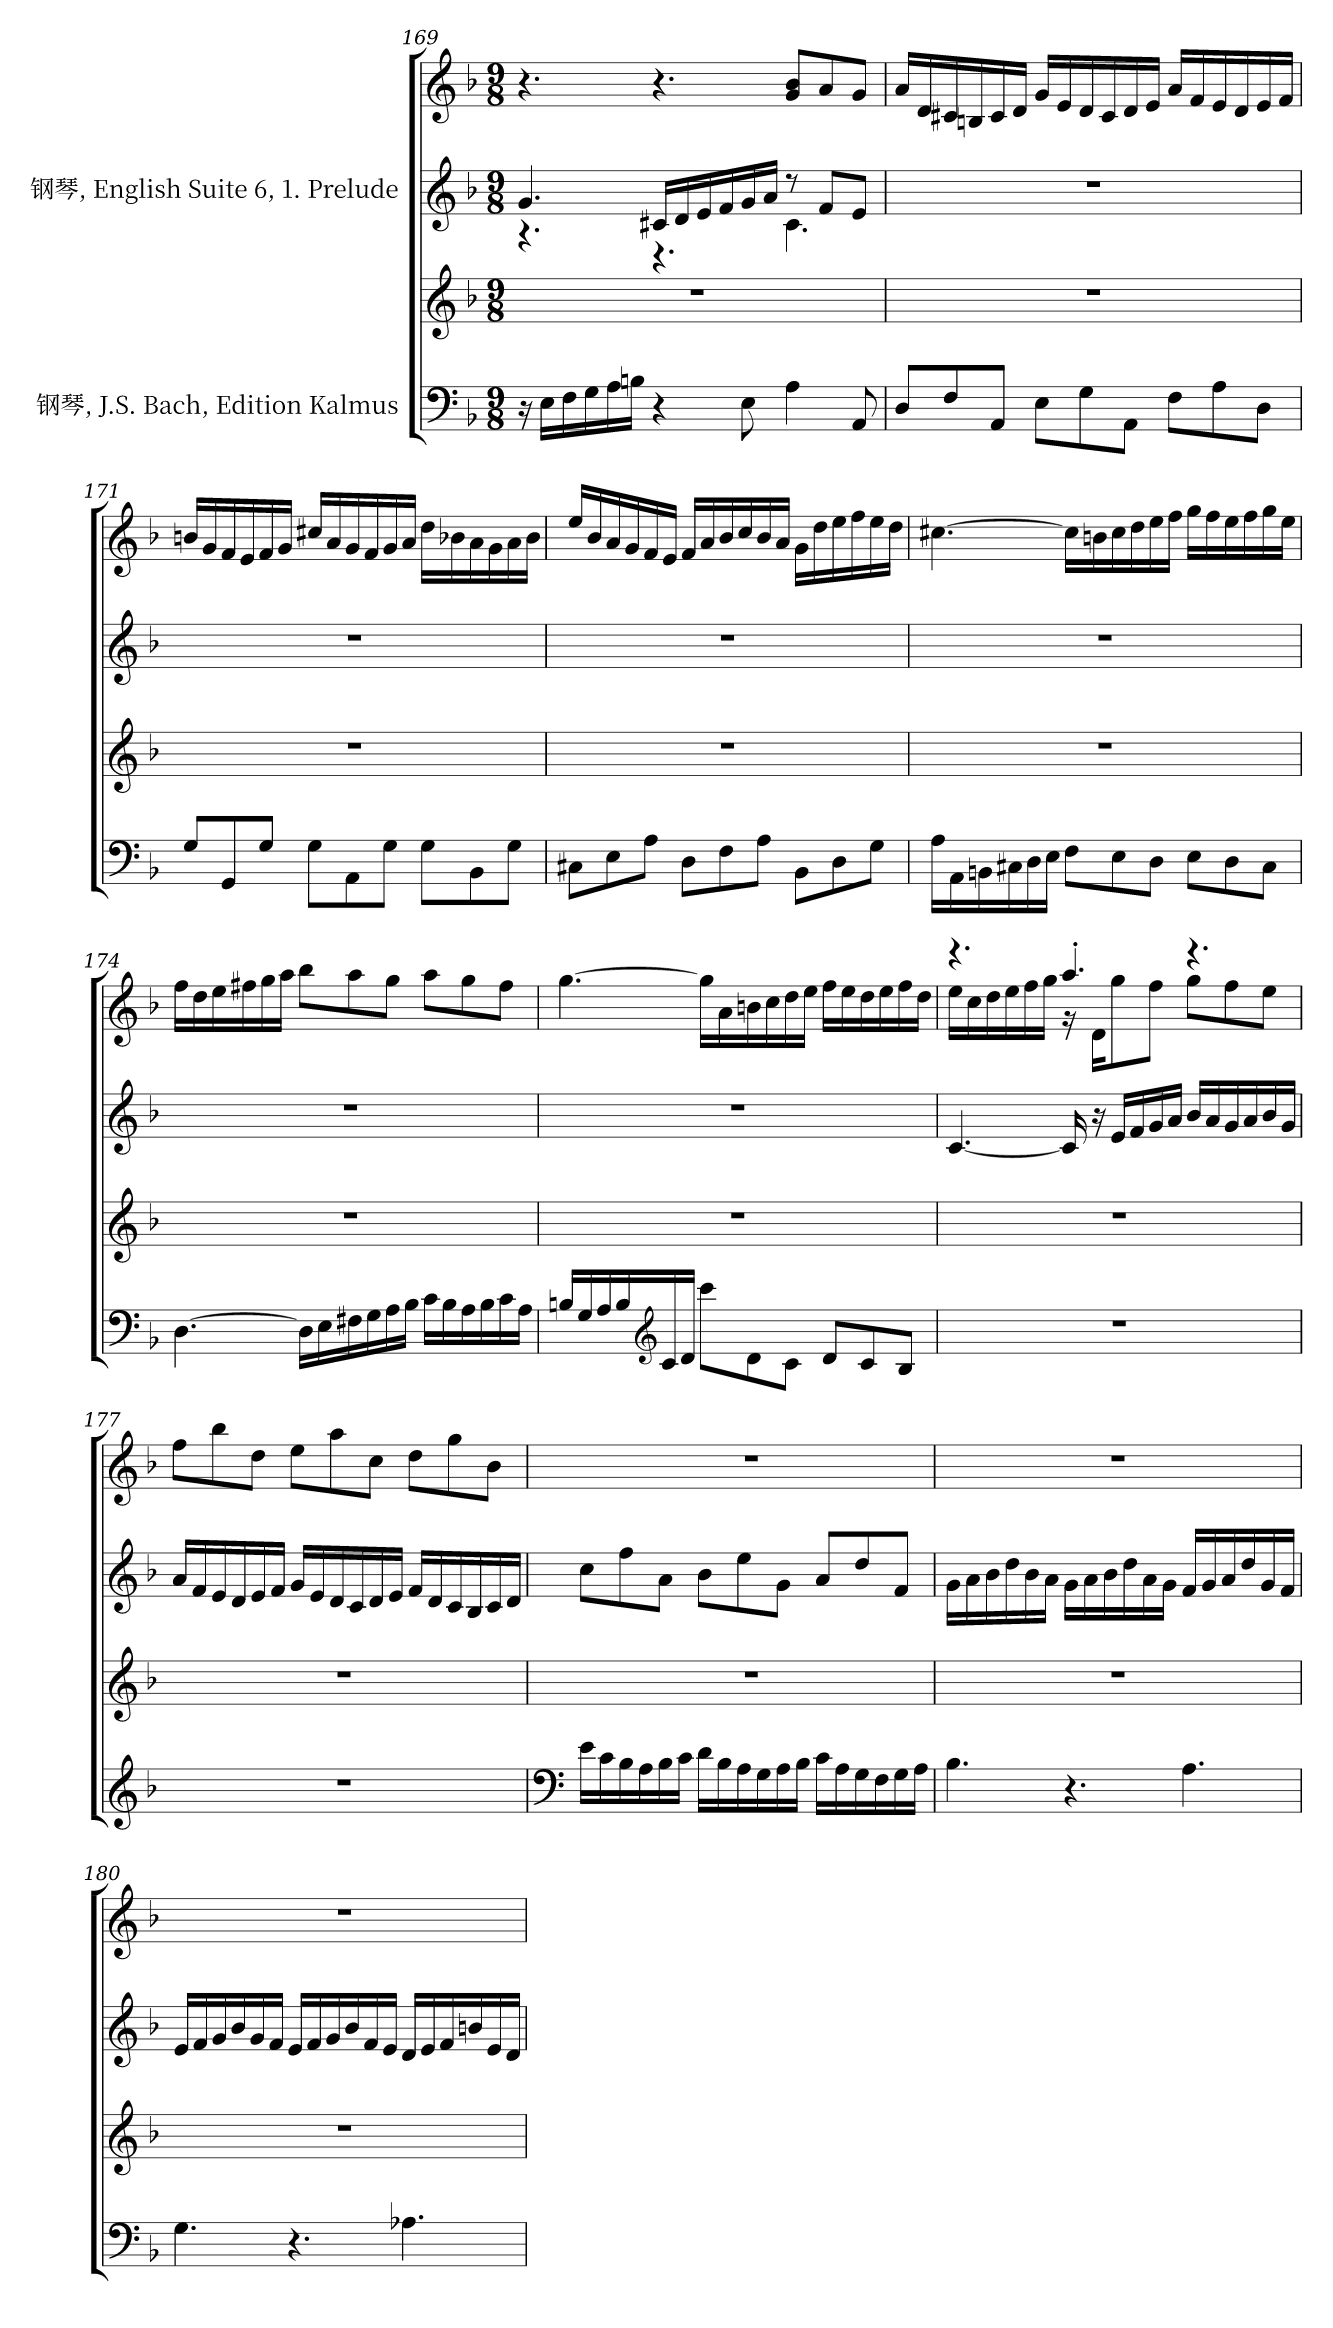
**kern	**kern	**kern	**kern
*part2	*part2	*part1	*part1
*staff4	*staff3	*staff2	*staff1
*I"钢琴, J.S. Bach, Edition Kalmus	*	*I"钢琴, English Suite 6, 1. Prelude	*
*clefF4	*clefG2	*clefG2	*clefG2
*k[b-]	*k[b-]	*k[b-]	*k[b-]
*M9/8	*M9/8	*M9/8	*M9/8
=169	=169	=169	=169
*	*	*^	*
16r	8%9r	4.g/	4.r	4.r
16E\LL	.	.	.	.
16F\	.	.	.	.
16G\	.	.	.	.
16A\	.	.	.	.
16Bn\JJ	.	.	.	.
4r	.	16c#X/LL	4.r	4.r
.	.	16d/	.	.
.	.	16e/	.	.
.	.	16f/	.	.
8E\	.	16g/	.	.
.	.	16a/JJ	.	.
4A\	.	8r	4.c#\	8g/ 8b-/L
.	.	8f/L	.	8a/
8AA/	.	8e/J	.	8g/J
*	*	*v	*v	*
!!LO:LB:g=z
=170	=170	=170	=170
8D/L	8%9r	8%9r	16a/LL
.	.	.	16d/
8F/	.	.	16c#X/
.	.	.	16Bn/
8AA/J	.	.	16c#/
.	.	.	16d/JJ
8E\L	.	.	16g/LL
.	.	.	16e/
8G\	.	.	16d/
.	.	.	16c#/
8AA\J	.	.	16d/
.	.	.	16e/JJ
8F\L	.	.	16a/LL
.	.	.	16f/
8A\	.	.	16e/
.	.	.	16d/
8D\J	.	.	16e/
.	.	.	16f/JJ
=171	=171	=171	=171
8G/L	8%9r	8%9r	16bn/LL
.	.	.	16g/
8GG/	.	.	16f/
.	.	.	16e/
8G/J	.	.	16f/
.	.	.	16g/JJ
8G\L	.	.	16cc#X/LL
.	.	.	16a/
8AA\	.	.	16g/
.	.	.	16f/
8G\J	.	.	16g/
.	.	.	16a/JJ
8G\L	.	.	16dd\LL
.	.	.	16b-X\
8BB-\	.	.	16a\
.	.	.	16g\
8G\J	.	.	16a\
.	.	.	16b-\JJ
!!LO:LB:g=z
=172	=172	=172	=172
8C#X\L	8%9r	8%9r	16ee/LL
.	.	.	16b-/
8E\	.	.	16a/
.	.	.	16g/
8A\J	.	.	16f/
.	.	.	16e/JJ
8D\L	.	.	16f/LL
.	.	.	16a/
8F\	.	.	16b-/
.	.	.	16cc/
8A\J	.	.	16b-/
.	.	.	16a/JJ
8BB-\L	.	.	16g\LL
.	.	.	16dd\
8D\	.	.	16ee\
.	.	.	16ff\
8G\J	.	.	16ee\
.	.	.	16dd\JJ
=173	=173	=173	=173
16A\LL	8%9r	8%9r	[4.cc#X\
16AA\	.	.	.
16BBn\	.	.	.
16C#X\	.	.	.
16D\	.	.	.
16E\JJ	.	.	.
8F\L	.	.	16cc#\LL]
.	.	.	16bn\
8E\	.	.	16cc#\
.	.	.	16dd\
8D\J	.	.	16ee\
.	.	.	16ff\JJ
8E\L	.	.	16gg\LL
.	.	.	16ff\
8D\	.	.	16ee\
.	.	.	16ff\
8C#\J	.	.	16gg\
.	.	.	16ee\JJ
!!LO:PB:g=z
=174	=174	=174	=174
[4.D\	8%9r	8%9r	16ff\LL
.	.	.	16dd\
.	.	.	16ee\
.	.	.	16ff#X\
.	.	.	16gg\
.	.	.	16aa\JJ
16D\LL]	.	.	8bb-\L
16E\	.	.	.
16F#X\	.	.	8aa\
16G\	.	.	.
16A\	.	.	8gg\J
16B-\JJ	.	.	.
16c\LL	.	.	8aa\L
16B-\	.	.	.
16A\	.	.	8gg\
16B-\	.	.	.
16c\	.	.	8ff#\J
16A\JJ	.	.	.
=175	=175	=175	=175
16Bn/LL	8%9r	8%9r	[4.gg\
16G/	.	.	.
16A/	.	.	.
16B/	.	.	.
*clefG2	*	*	*
16c/	.	.	.
16d/JJ	.	.	.
8ccc\L	.	.	16gg\LL]
.	.	.	16a\
8d\	.	.	16bn\
.	.	.	16cc\
8c\J	.	.	16dd\
.	.	.	16ee\JJ
8d/L	.	.	16ff\LL
.	.	.	16ee\
8c/	.	.	16dd\
.	.	.	16ee\
8B/J	.	.	16ff\
.	.	.	16dd\JJ
!!LO:LB:g=z
=176	=176	=176	=176
*	*	*	*^
8%9r	8%9r	[4.c/	4.r	16ee\LL
.	.	.	.	16cc\
.	.	.	.	16dd\
.	.	.	.	16ee\
.	.	.	.	16ff\
.	.	.	.	16gg\JJ
.	.	16c/]	4.aa'/	16r
.	.	16r	.	16d\KL
.	.	16e/LL	.	8gg\
.	.	16f/	.	.
.	.	16g/	.	8ff\J
.	.	16a/JJ	.	.
.	.	16b-/LL	4.r	8gg\L
.	.	16a/	.	.
.	.	16g/	.	8ff\
.	.	16a/	.	.
.	.	16b-/	.	8ee\J
.	.	16g/JJ	.	.
*	*	*	*v	*v
=177	=177	=177	=177
8%9r	8%9r	16a/LL	8ff\L
.	.	16f/	.
.	.	16e/	8bb-\
.	.	16d/	.
.	.	16e/	8dd\J
.	.	16f/JJ	.
.	.	16g/LL	8ee\L
.	.	16e/	.
.	.	16d/	8aa\
.	.	16c/	.
.	.	16d/	8cc\J
.	.	16e/JJ	.
.	.	16f/LL	8dd\L
.	.	16d/	.
.	.	16c/	8gg\
.	.	16B-/	.
.	.	16c/	8b-\J
.	.	16d/JJ	.
!!LO:LB:g=z
=178	=178	=178	=178
*clefF4	*	*	*
16e\LL	8%9r	8cc\L	8%9r
16c\	.	.	.
16B-\	.	8ff\	.
16A\	.	.	.
16B-\	.	8a\J	.
16c\JJ	.	.	.
16d\LL	.	8b-\L	.
16B-\	.	.	.
16A\	.	8ee\	.
16G\	.	.	.
16A\	.	8g\J	.
16B-\JJ	.	.	.
16c\LL	.	8a/L	.
16A\	.	.	.
16G\	.	8dd/	.
16F\	.	.	.
16G\	.	8f/J	.
16A\JJ	.	.	.
=179	=179	=179	=179
4.B-\	8%9r	16g\LL	8%9r
.	.	16a\	.
.	.	16b-\	.
.	.	16dd\	.
.	.	16b-\	.
.	.	16a\JJ	.
4.r	.	16g\LL	.
.	.	16a\	.
.	.	16b-\	.
.	.	16dd\	.
.	.	16a\	.
.	.	16g\JJ	.
4.A\	.	16f/LL	.
.	.	16g/	.
.	.	16a/	.
.	.	16dd/	.
.	.	16g/	.
.	.	16f/JJ	.
!!LO:PB:g=z
=180	=180	=180	=180
4.G\	8%9r	16e/LL	8%9r
.	.	16f/	.
.	.	16g/	.
.	.	16b-/	.
.	.	16g/	.
.	.	16f/JJ	.
4.r	.	16e/LL	.
.	.	16f/	.
.	.	16g/	.
.	.	16b-/	.
.	.	16f/	.
.	.	16e/JJ	.
4.A-X\	.	16d/LL	.
.	.	16e/	.
.	.	16f/	.
.	.	16bn/	.
.	.	16e/	.
.	.	16d/JJ	.
=	=	=	=
*-	*-	*-	*-
